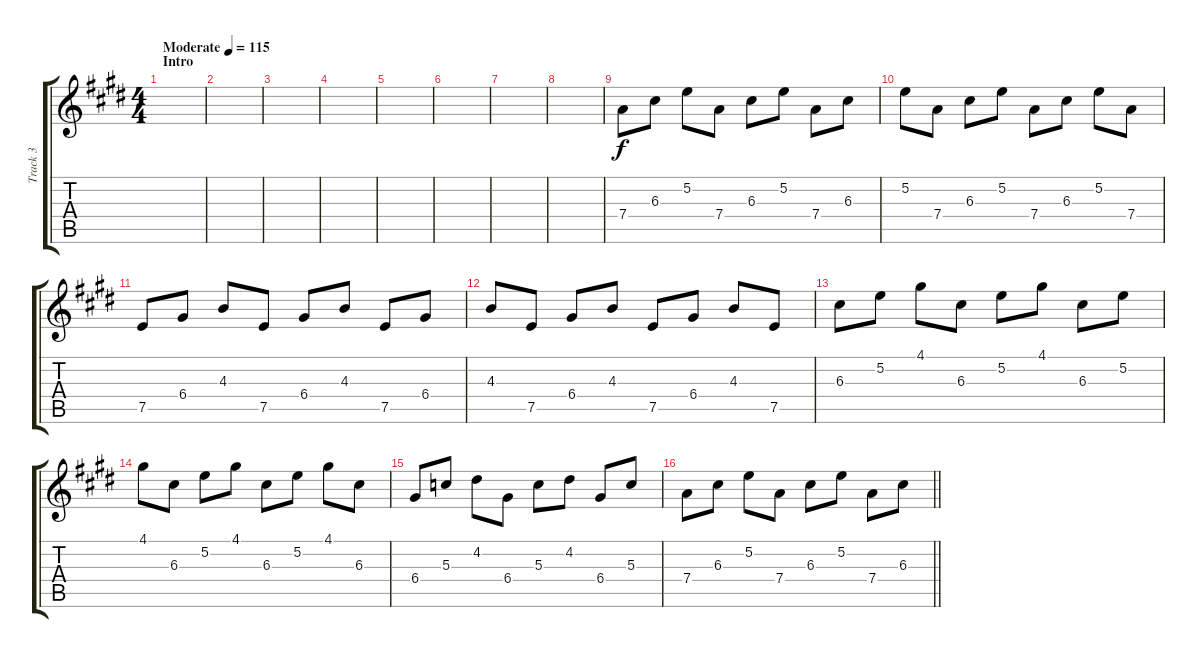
\track ("Track 3" "Track 3") {instrument overdrivenguitar}
\staff {score tabs}
\tuning (E4 B3 G3 D3 A2 E2) {hide}
\ts (4 4)
\section ("" "Intro")
\tempo (115 "Moderate")
\clef g2
\ks e
|
|
|
|
|
|
|
|
7.4.8 6.3.8 5.2.8 7.4.8 6.3.8 5.2.8 7.4.8 6.3.8 |
5.2.8 7.4.8 6.3.8 5.2.8 7.4.8 6.3.8 5.2.8 7.4.8 |
7.5.8 6.4.8 4.3.8 7.5.8 6.4.8 4.3.8 7.5.8 6.4.8 |
4.3.8 7.5.8 6.4.8 4.3.8 7.5.8 6.4.8 4.3.8 7.5.8 |
6.3.8 5.2.8 4.1.8 6.3.8 5.2.8 4.1.8 6.3.8 5.2.8 |
4.1.8 6.3.8 5.2.8 4.1.8 6.3.8 5.2.8 4.1.8 6.3.8 |
6.4.8 5.3.8 4.2.8 6.4.8 5.3.8 4.2.8 6.4.8 5.3.8 |
\barLineRight lightlight
7.4.8 6.3.8 5.2.8 7.4.8 6.3.8 5.2.8 7.4.8 6.3.8
